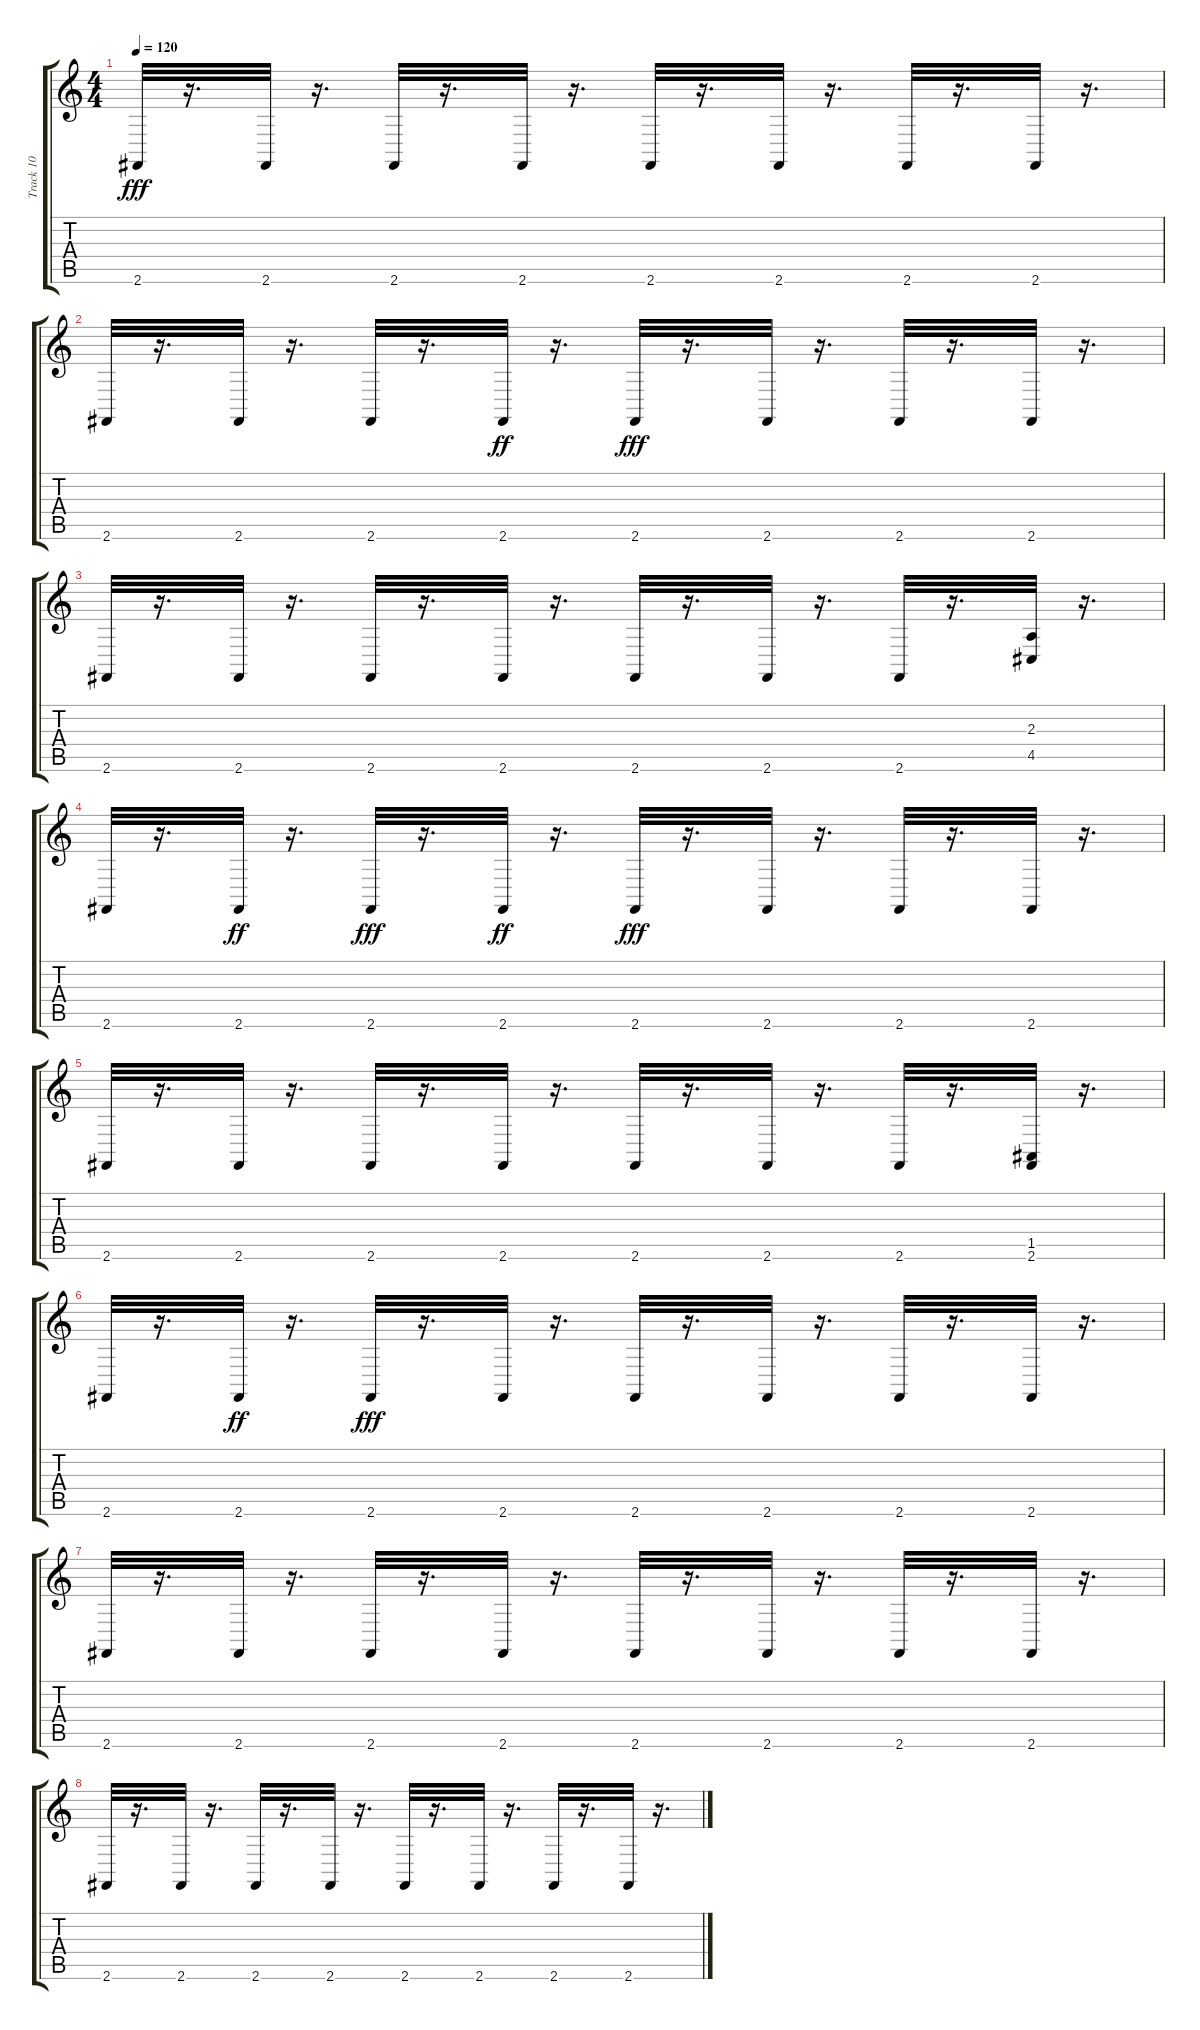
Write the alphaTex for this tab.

\track ("Track 10" "Track 10") {instrument electricpiano1}
\staff {score tabs}
\tuning (E4 B3 G3 D3 A2 E2) {hide}
\ts (4 4)
\tempo 120
\clef g2
\ks c
2.6.32{dy fff} r.16{d} 2.6.32 r.16{d} 2.6.32 r.16{d} 2.6.32 r.16{d} 2.6.32 r.16{d} 2.6.32 r.16{d} 2.6.32 r.16{d} 2.6.32 r.16{d} |
2.6.32 r.16{d} 2.6.32 r.16{d} 2.6.32 r.16{d} 2.6.32{dy ff} r.16{d} 2.6.32{dy fff} r.16{d} 2.6.32 r.16{d} 2.6.32 r.16{d} 2.6.32 r.16{d} |
2.6.32 r.16{d} 2.6.32 r.16{d} 2.6.32 r.16{d} 2.6.32 r.16{d} 2.6.32 r.16{d} 2.6.32 r.16{d} 2.6.32 r.16{d} (2.3 4.5).32 r.16{d} |
2.6.32 r.16{d} 2.6.32{dy ff} r.16{d} 2.6.32{dy fff} r.16{d} 2.6.32{dy ff} r.16{d} 2.6.32{dy fff} r.16{d} 2.6.32 r.16{d} 2.6.32 r.16{d} 2.6.32 r.16{d} |
2.6.32 r.16{d} 2.6.32 r.16{d} 2.6.32 r.16{d} 2.6.32 r.16{d} 2.6.32 r.16{d} 2.6.32 r.16{d} 2.6.32 r.16{d} (1.5 2.6).32 r.16{d} |
2.6.32 r.16{d} 2.6.32{dy ff} r.16{d} 2.6.32{dy fff} r.16{d} 2.6.32 r.16{d} 2.6.32 r.16{d} 2.6.32 r.16{d} 2.6.32 r.16{d} 2.6.32 r.16{d} |
2.6.32 r.16{d} 2.6.32 r.16{d} 2.6.32 r.16{d} 2.6.32 r.16{d} 2.6.32 r.16{d} 2.6.32 r.16{d} 2.6.32 r.16{d} 2.6.32 r.16{d} |
2.6.32 r.16{d} 2.6.32 r.16{d} 2.6.32 r.16{d} 2.6.32 r.16{d} 2.6.32 r.16{d} 2.6.32 r.16{d} 2.6.32 r.16{d} 2.6.32 r.16{d}
